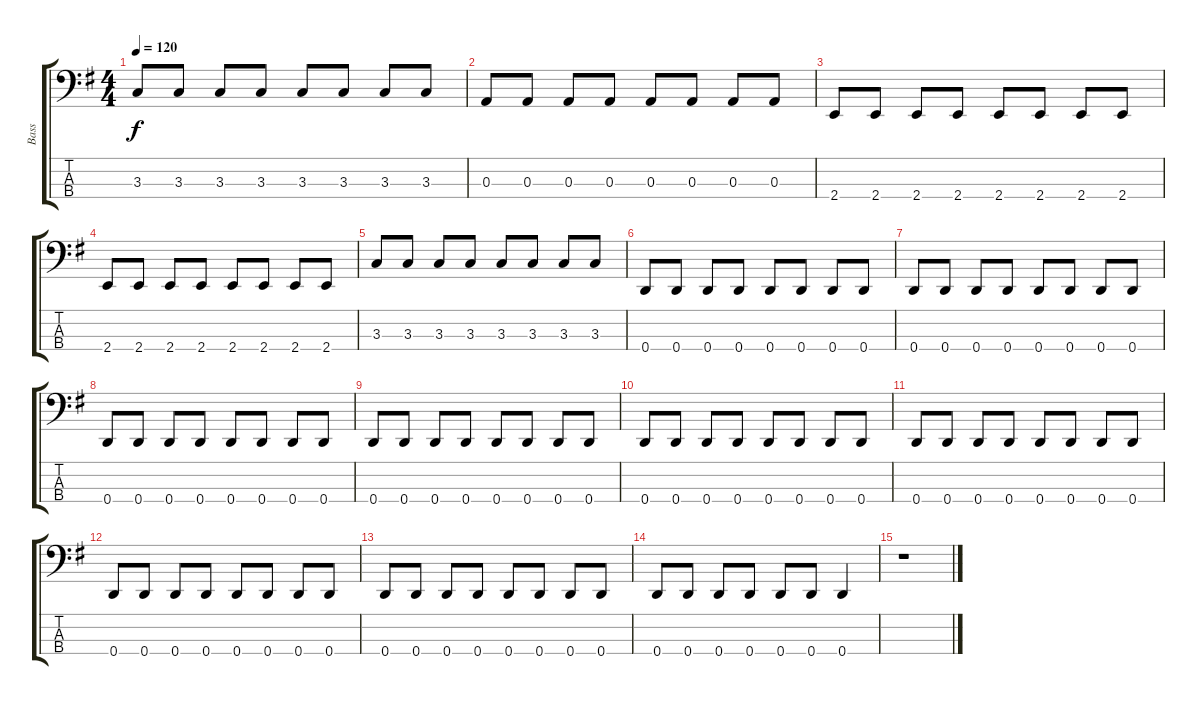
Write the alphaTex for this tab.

\track ("Bass" "Bass") {instrument electricbassfinger}
\staff {score tabs}
\tuning (G2 D2 A1 D1) {hide}
\ts (4 4)
\tempo 120
\clef f4
\ks eminor
3.3.8{dy f} 3.3.8 3.3.8 3.3.8 3.3.8 3.3.8 3.3.8 3.3.8 |
0.3.8 0.3.8 0.3.8 0.3.8 0.3.8 0.3.8 0.3.8 0.3.8 |
2.4.8 2.4.8 2.4.8 2.4.8 2.4.8 2.4.8 2.4.8 2.4.8 |
2.4.8 2.4.8 2.4.8 2.4.8 2.4.8 2.4.8 2.4.8 2.4.8 |
3.3.8 3.3.8 3.3.8 3.3.8 3.3.8 3.3.8 3.3.8 3.3.8 |
0.4.8 0.4.8 0.4.8 0.4.8 0.4.8 0.4.8 0.4.8 0.4.8 |
0.4.8 0.4.8 0.4.8 0.4.8 0.4.8 0.4.8 0.4.8 0.4.8 |
0.4.8 0.4.8 0.4.8 0.4.8 0.4.8 0.4.8 0.4.8 0.4.8 |
0.4.8 0.4.8 0.4.8 0.4.8 0.4.8 0.4.8 0.4.8 0.4.8 |
0.4.8 0.4.8 0.4.8 0.4.8 0.4.8 0.4.8 0.4.8 0.4.8 |
0.4.8 0.4.8 0.4.8 0.4.8 0.4.8 0.4.8 0.4.8 0.4.8 |
0.4.8 0.4.8 0.4.8 0.4.8 0.4.8 0.4.8 0.4.8 0.4.8 |
0.4.8 0.4.8 0.4.8 0.4.8 0.4.8 0.4.8 0.4.8 0.4.8 |
0.4.8 0.4.8 0.4.8 0.4.8 0.4.8 0.4.8 0.4.4 |
r.1
